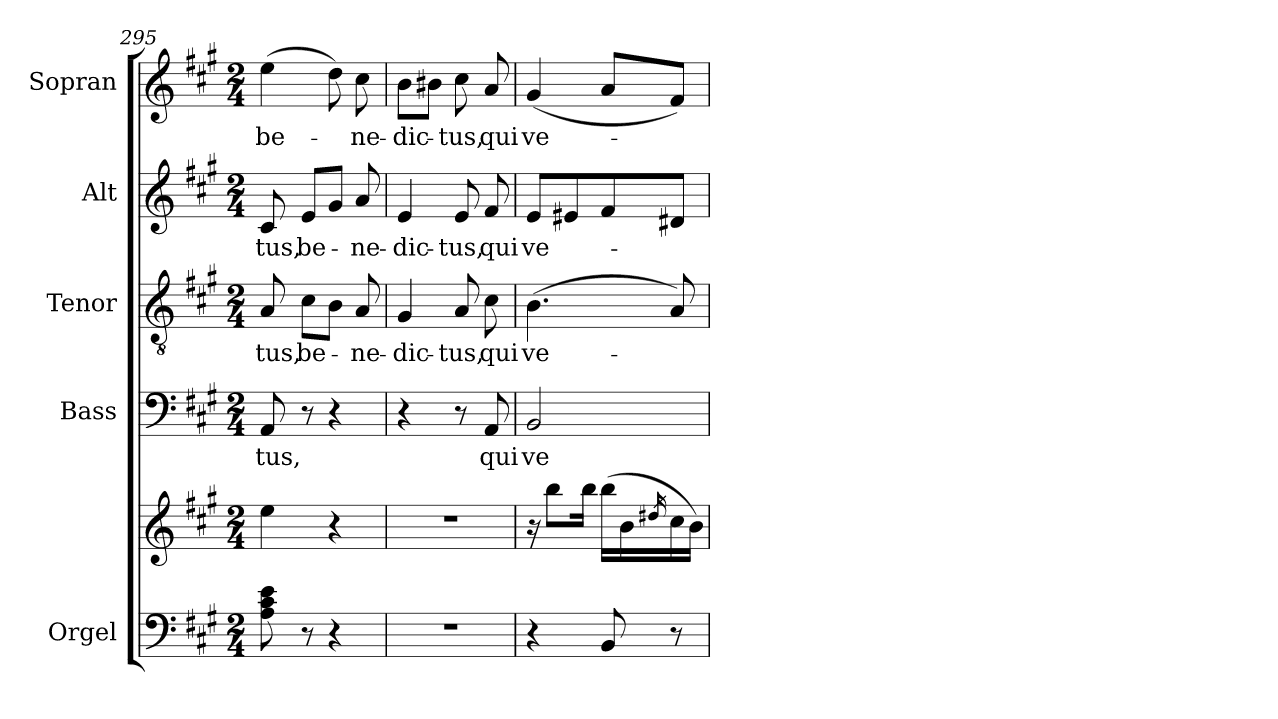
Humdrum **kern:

**kern	**kern	**kern	**text	**kern	**text	**kern	**text	**kern	**text
*part5	*part5	*part4	*part4	*part3	*part3	*part2	*part2	*part1	*part1
*staff6	*staff5	*staff4	*staff4	*staff3	*staff3	*staff2	*staff2	*staff1	*staff1
*I"Orgel	*	*I"Bass	*	*I"Tenor	*	*I"Alt	*	*I"Sopran	*
*I'Org.	*	*I'B.	*	*I'T.	*	*I'A.	*	*I'S.	*
*clefF4	*clefG2	*clefF4	*	*clefGv2	*	*clefG2	*	*clefG2	*
*k[f#c#g#]	*k[f#c#g#]	*k[f#c#g#]	*	*k[f#c#g#]	*	*k[f#c#g#]	*	*k[f#c#g#]	*
*A:	*A:	*A:	*	*A:	*	*A:	*	*A:	*
*M2/4	*M2/4	*M2/4	*	*M2/4	*	*M2/4	*	*M2/4	*
=295	=295	=295	=295	=295	=295	=295	=295	=295	=295
!	!	!	!LO:LY:b	!	!LO:LY:b	!	!LO:LY:b	!	!LO:LY:b
8A\ 8c#\ 8e\	4ee\	8AA/	-tus,	8A/	-tus,	8c#/	-tus,	(>4ee\	be-
!	!	!	!	!	!LO:LY:b	!	!LO:LY:b	!	!
8r	.	8r	.	8c#\L	be-	8e/L	be-	.	.
4r	4r	4r	.	8B\J	.	8g#/J	.	8dd\)	.
!	!	!	!	!	!LO:LY:b	!	!LO:LY:b	!	!LO:LY:b
.	.	.	.	8A/	-ne-	8a/	-ne-	8cc#\	-ne-
=296	=296	=296	=296	=296	=296	=296	=296	=296	=296
!	!	!	!	!	!LO:LY:b	!	!LO:LY:b	!	!LO:LY:b
2r	2r	4r	.	4G#/	-dic-	4e/	-dic-	8b\L	-dic-
.	.	.	.	.	.	.	.	8b#X\J	.
!	!	!	!	!	!LO:LY:b	!	!LO:LY:b	!	!LO:LY:b
.	.	8r	.	8A/	-tus,	8e/	-tus,	8cc#\	-tus,
!	!	!	!LO:LY:b	!	!LO:LY:b	!	!LO:LY:b	!	!LO:LY:b
.	.	8AA/	qui	8c#\	qui	8f#/	qui	8a/	qui
!!LO:LB:g=z
=297	=297	=297	=297	=297	=297	=297	=297	=297	=297
!	!	!	!LO:LY:b	!	!LO:LY:b	!	!LO:LY:b	!	!LO:LY:b
4r	16r	2BB/	ve-	(>4.B\	ve-	8e/L	ve-	(<4g#/	ve-
.	8bb\L	.	.	.	.	.	.	.	.
.	.	.	.	.	.	8e#X/	.	.	.
.	16bb\Jk	.	.	.	.	.	.	.	.
8BB/	(>16bb\LL	.	.	.	.	8f#/	.	8a/L	.
.	16b\	.	.	.	.	.	.	.	.
.	16qdd#X/	.	.	.	.	.	.	.	.
8r	16cc#\	.	.	8A/)	.	8d#X/J	.	8f#/J)	.
.	16b\JJ)	.	.	.	.	.	.	.	.
=	=	=	=	=	=	=	=	=	=
*-	*-	*-	*-	*-	*-	*-	*-	*-	*-
